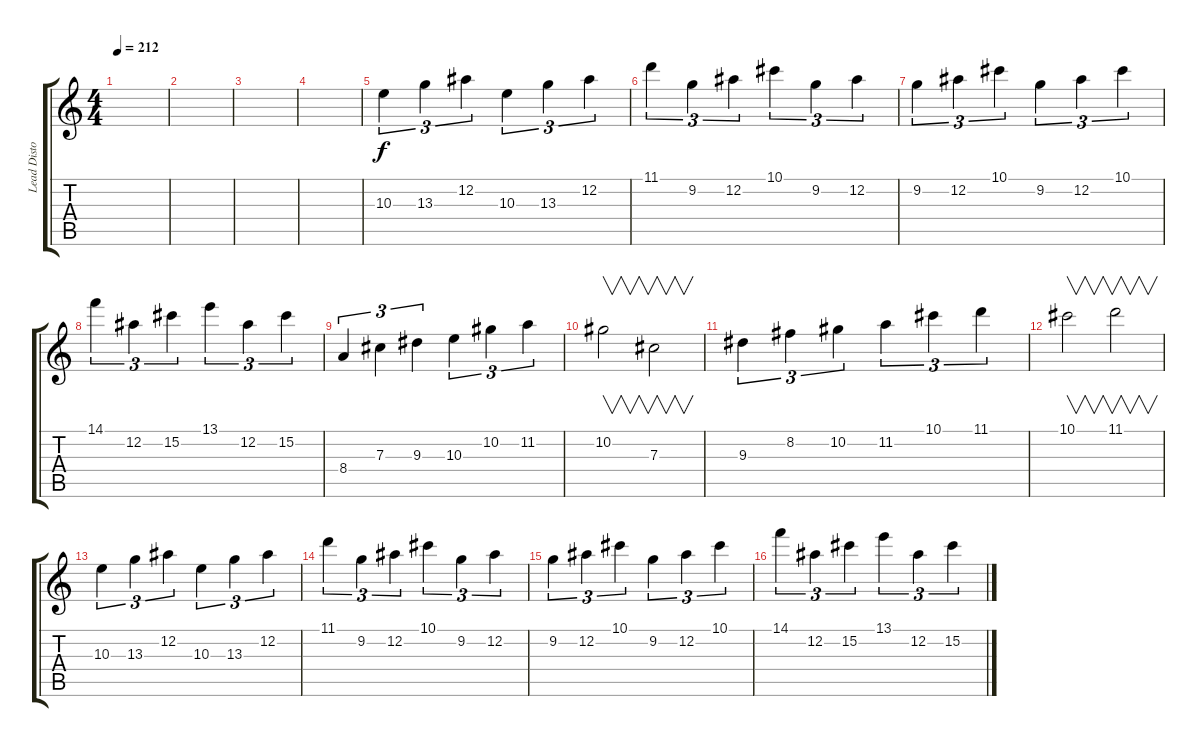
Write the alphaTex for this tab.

\track ("Lead Distortion" "Lead Disto") {instrument distortionguitar}
\staff {score tabs}
\tuning (Eb4 Bb3 Gb3 Db3 Ab2 Eb2) {hide}
\ts (4 4)
\tempo 212
\clef g2
\ks c
|
|
|
|
10.3.4{tu (3 2)} 13.3.4{tu (3 2)} 12.2.4{tu (3 2)} 10.3.4{tu (3 2)} 13.3.4{tu (3 2)} 12.2.4{tu (3 2)} |
11.1.4{tu (3 2)} 9.2.4{tu (3 2)} 12.2.4{tu (3 2)} 10.1.4{tu (3 2)} 9.2.4{tu (3 2)} 12.2.4{tu (3 2)} |
9.2.4{tu (3 2)} 12.2.4{tu (3 2)} 10.1.4{tu (3 2)} 9.2.4{tu (3 2)} 12.2.4{tu (3 2)} 10.1.4{tu (3 2)} |
14.1.4{tu (3 2)} 12.2.4{tu (3 2)} 15.2.4{tu (3 2)} 13.1.4{tu (3 2)} 12.2.4{tu (3 2)} 15.2.4{tu (3 2)} |
8.4.4{tu (3 2)} 7.3.4{tu (3 2)} 9.3.4{tu (3 2)} 10.3.4{tu (3 2)} 10.2.4{tu (3 2)} 11.2.4{tu (3 2)} |
10.2.2{v} 7.3.2{v} |
9.3.4{tu (3 2)} 8.2.4{tu (3 2)} 10.2.4{tu (3 2)} 11.2.4{tu (3 2)} 10.1.4{tu (3 2)} 11.1.4{tu (3 2)} |
10.1.2{v} 11.1.2{v} |
10.3.4{tu (3 2)} 13.3.4{tu (3 2)} 12.2.4{tu (3 2)} 10.3.4{tu (3 2)} 13.3.4{tu (3 2)} 12.2.4{tu (3 2)} |
11.1.4{tu (3 2)} 9.2.4{tu (3 2)} 12.2.4{tu (3 2)} 10.1.4{tu (3 2)} 9.2.4{tu (3 2)} 12.2.4{tu (3 2)} |
9.2.4{tu (3 2)} 12.2.4{tu (3 2)} 10.1.4{tu (3 2)} 9.2.4{tu (3 2)} 12.2.4{tu (3 2)} 10.1.4{tu (3 2)} |
14.1.4{tu (3 2)} 12.2.4{tu (3 2)} 15.2.4{tu (3 2)} 13.1.4{tu (3 2)} 12.2.4{tu (3 2)} 15.2.4{tu (3 2)}
